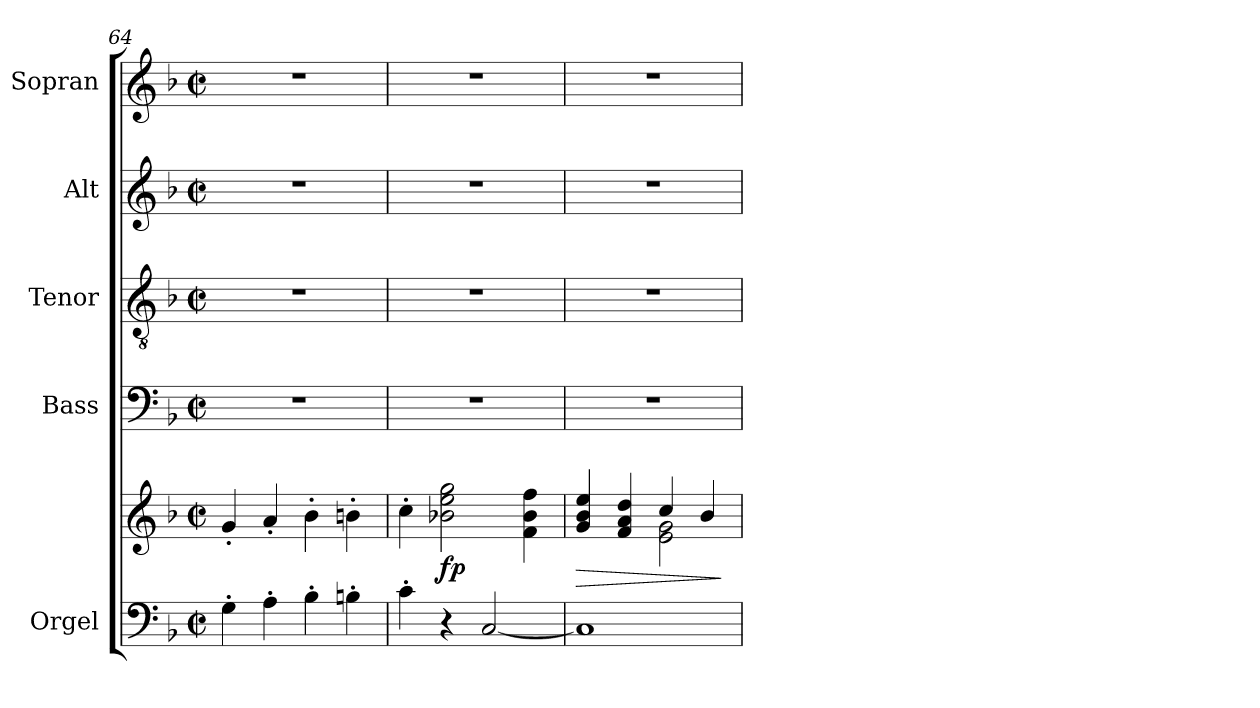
**kern	**kern	**dynam	**kern	**kern	**kern	**kern
*part5	*part5	*part5	*part4	*part3	*part2	*part1
*staff6	*staff5	*staff5/6	*staff4	*staff3	*staff2	*staff1
*I"Orgel	*	*	*I"Bass	*I"Tenor	*I"Alt	*I"Sopran
*I'Org.	*	*	*I'B.	*I'T.	*I'A.	*I'S.
*clefF4	*clefG2	*	*clefF4	*clefGv2	*clefG2	*clefG2
*k[b-]	*k[b-]	*	*k[b-]	*k[b-]	*k[b-]	*k[b-]
*F:	*F:	*	*F:	*F:	*F:	*F:
*M2/2	*M2/2	*	*M2/2	*M2/2	*M2/2	*M2/2
*met(c|)	*met(c|)	*	*met(c|)	*met(c|)	*met(c|)	*met(c|)
=64	=64	=64	=64	=64	=64	=64
4G'>\	4g'</	.	1r	1r	1r	1r
4A'>\	4a'</	.	.	.	.	.
4B-'>\	4b-'>\	.	.	.	.	.
4Bn'>\	4bn'>\	.	.	.	.	.
=65	=65	=65	=65	=65	=65	=65
4c'>\	4cc'>\	.	1r	1r	1r	1r
!	!	!LO:DY:b	!	!	!	!
4r	2b-X\ 2ee\ 2gg\	fp	.	.	.	.
[2C/	.	.	.	.	.	.
.	4f\ 4b-\ 4ff\	.	.	.	.	.
=66	=66	=66	=66	=66	=66	=66
!	!	!LO:HP:b	!	!	!	!
*	*^	*	*	*	*	*
1C]	4g/ 4b-/ 4ee/	2ryy	>	1r	1r	1r	1r
.	4f/ 4a/ 4dd/	.	.	.	.	.	.
.	4cc/	2e\ 2g\	.	.	.	.	.
.	4b-/	.	.	.	.	.	.
*	*v	*v	*	*	*	*	*
.	.	]	.	.	.	.
=	=	=	=	=	=	=
*-	*-	*-	*-	*-	*-	*-
